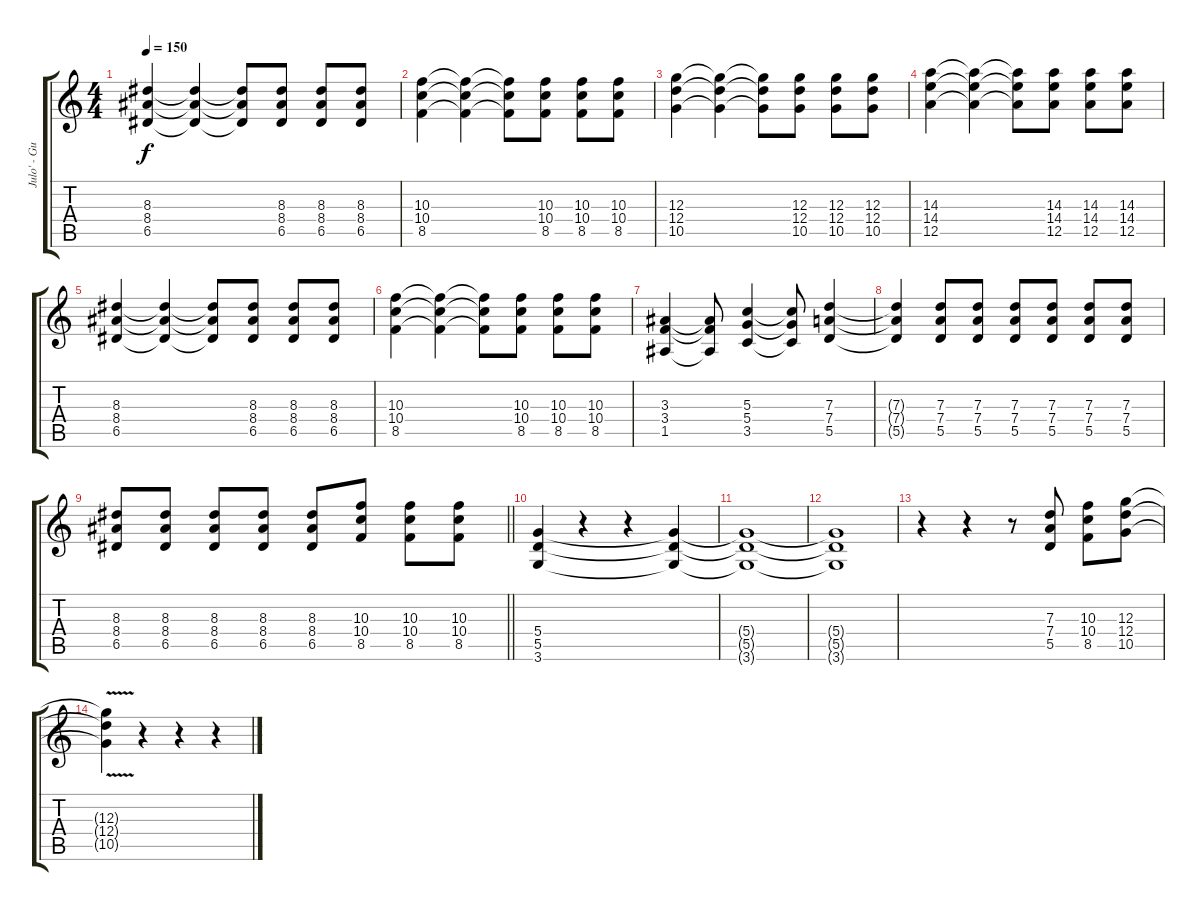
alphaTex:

\track ("Julo' - Guitare" "Julo' - Gu") {instrument overdrivenguitar}
\staff {score tabs}
\tuning (E4 B3 G3 D3 A2 E2) {hide}
\ts (4 4)
\tempo 150
\clef g2
\ks c
(8.3 8.4 6.5).4{dy f} (8.3{t} 8.4{t} 6.5{t}).4 (8.3{t} 8.4{t} 6.5{t}).8 (8.3 8.4 6.5).8 (8.3 8.4 6.5).8 (8.3 8.4 6.5).8 |
(10.3 10.4 8.5).4 (10.3{t} 10.4{t} 8.5{t}).4 (10.3{t} 10.4{t} 8.5{t}).8 (10.3 10.4 8.5).8 (10.3 10.4 8.5).8 (10.3 10.4 8.5).8 |
(12.3 12.4 10.5).4 (12.3{t} 12.4{t} 10.5{t}).4 (12.3{t} 12.4{t} 10.5{t}).8 (12.3 12.4 10.5).8 (12.3 12.4 10.5).8 (12.3 12.4 10.5).8 |
(14.3 14.4 12.5).4 (14.3{t} 14.4{t} 12.5{t}).4 (14.3{t} 14.4{t} 12.5{t}).8 (14.3 14.4 12.5).8 (14.3 14.4 12.5).8 (14.3 14.4 12.5).8 |
(8.3 8.4 6.5).4 (8.3{t} 8.4{t} 6.5{t}).4 (8.3{t} 8.4{t} 6.5{t}).8 (8.3 8.4 6.5).8 (8.3 8.4 6.5).8 (8.3 8.4 6.5).8 |
(10.3 10.4 8.5).4 (10.3{t} 10.4{t} 8.5{t}).4 (10.3{t} 10.4{t} 8.5{t}).8 (10.3 10.4 8.5).8 (10.3 10.4 8.5).8 (10.3 10.4 8.5).8 |
(3.3 3.4 1.5).4 (3.3{t} 3.4{t} 1.5{t}).8 (5.3 5.4 3.5).4 (5.3{t} 5.4{t} 3.5{t}).8 (7.3 7.4 5.5).4 |
(7.3{t} 7.4{t} 5.5{t}).4 (7.3 7.4 5.5).8 (7.3 7.4 5.5).8 (7.3 7.4 5.5).8 (7.3 7.4 5.5).8 (7.3 7.4 5.5).8 (7.3 7.4 5.5).8 |
\barLineRight lightlight
(8.3 8.4 6.5).8 (8.3 8.4 6.5).8 (8.3 8.4 6.5).8 (8.3 8.4 6.5).8 (8.3 8.4 6.5).8 (10.3 10.4 8.5).8 (10.3 10.4 8.5).8 (10.3 10.4 8.5).8 |
(5.4 5.5 3.6).4 r.4 r.4 (5.4{t} 5.5{t} 3.6{t}).4 |
(5.4{t} 5.5{t} 3.6{t}).1 |
(5.4{t} 5.5{t} 3.6{t}).1 |
r.4 r.4 r.8 (7.3 7.4 5.5).8 (10.3 10.4 8.5).8 (12.3 12.4 10.5).8 |
(12.3{t} 12.4{t} 10.5{v t}).4 r.4 r.4 r.4
